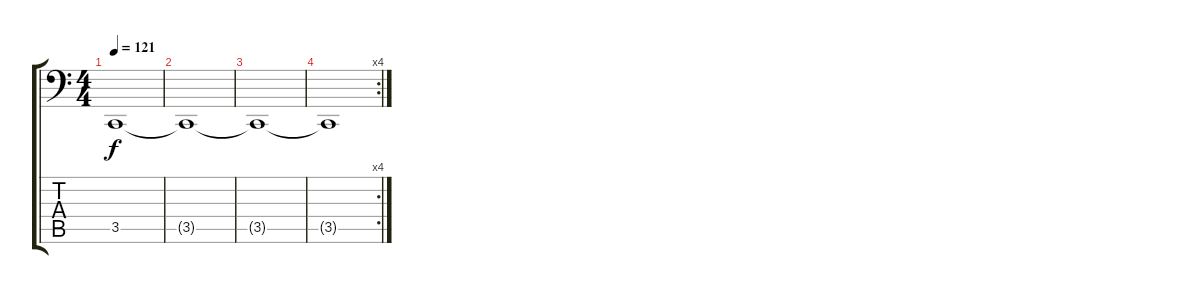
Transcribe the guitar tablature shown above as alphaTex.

\track "" {instrument glockenspiel}
\staff {score tabs}
\tuning (E3 B2 G2 D2 A1 E1) {hide}
\ts (4 4)
\tempo 121
\clef f4
\ks c
3.5.1{dy f} |
3.5{t}.1 |
3.5{t}.1 |
\rc 4
3.5{t}.1
